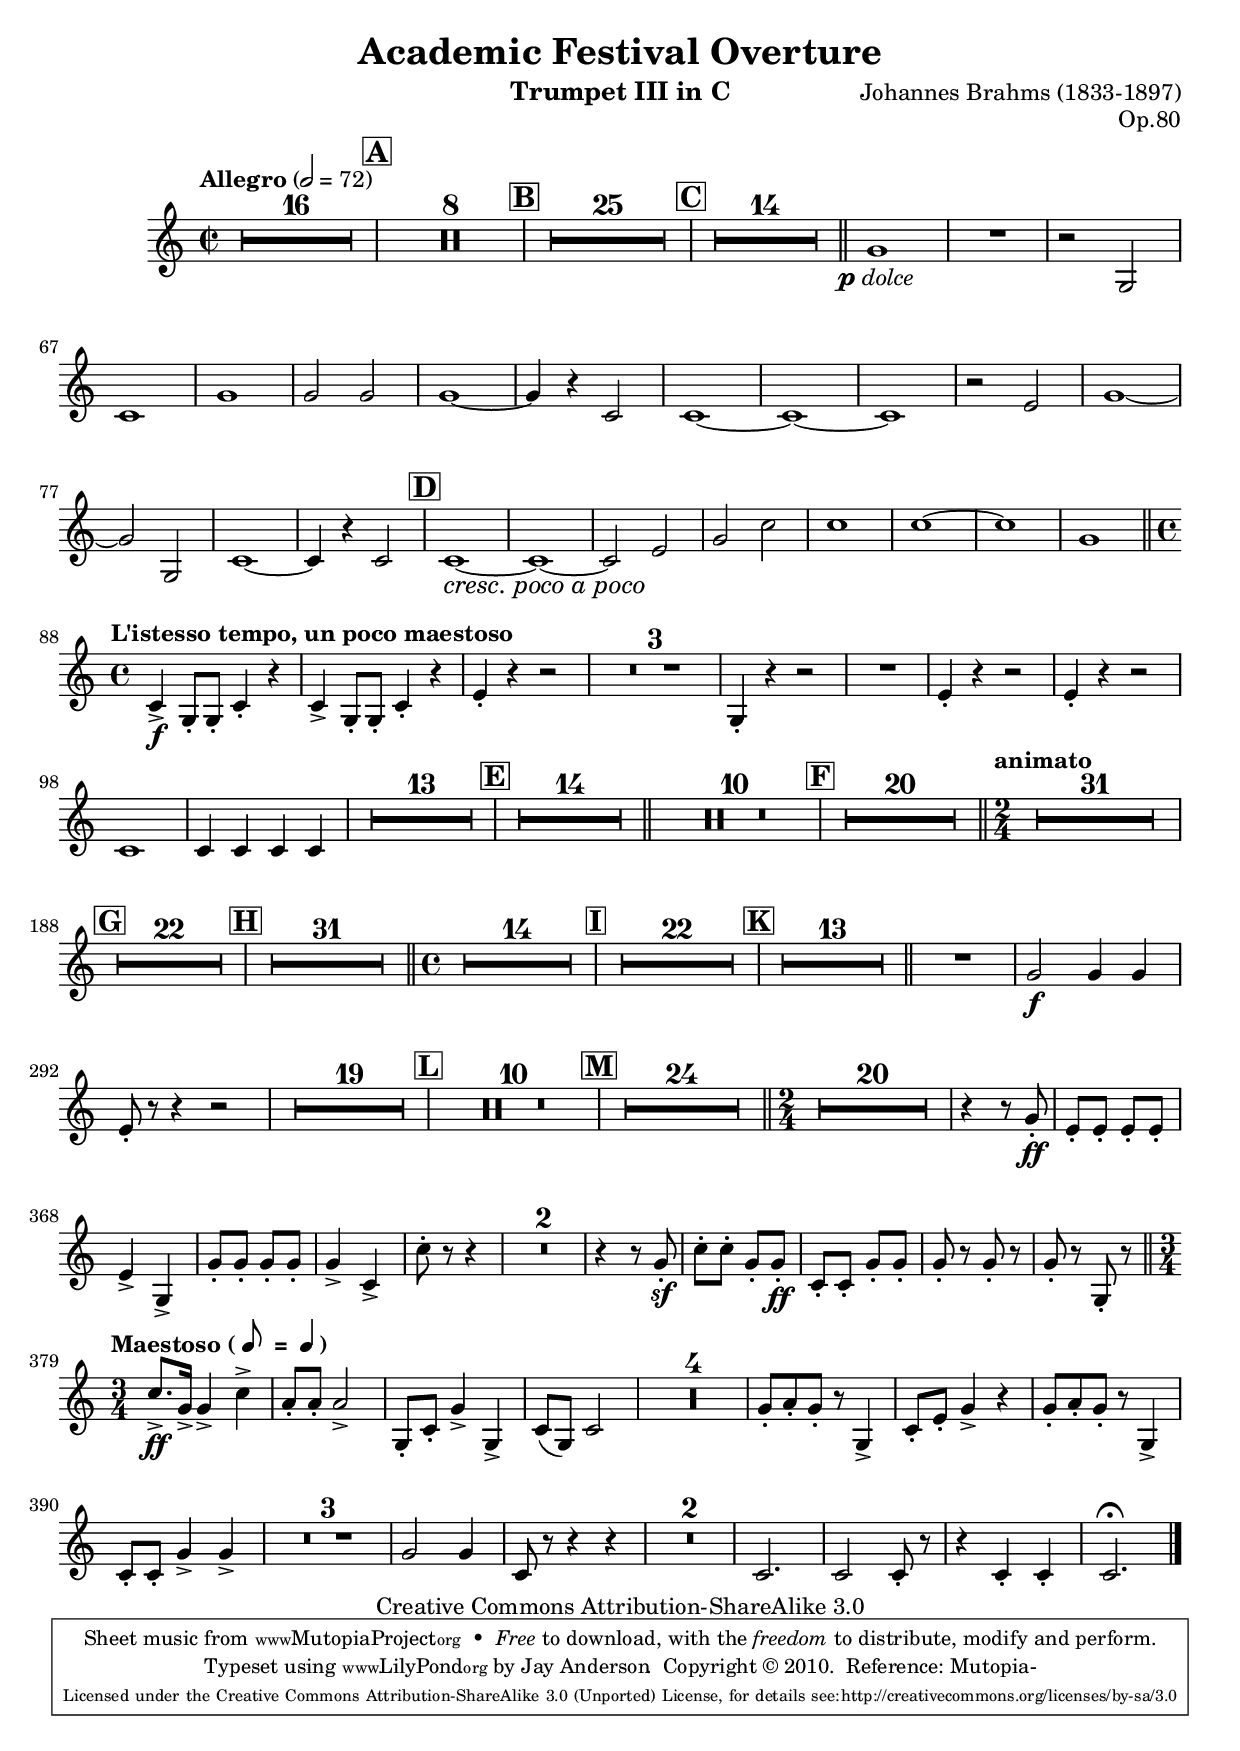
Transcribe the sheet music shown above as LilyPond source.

\version "2.13.15"

\include "trumpet3.ily"
\include "defs.ily"

instrument = "Trumpet III in C"

\include "header.ily"

\score
{
  \new Staff
  {
    << \removeWithTag #'score \trumpetThree \outline >>
  }
}
